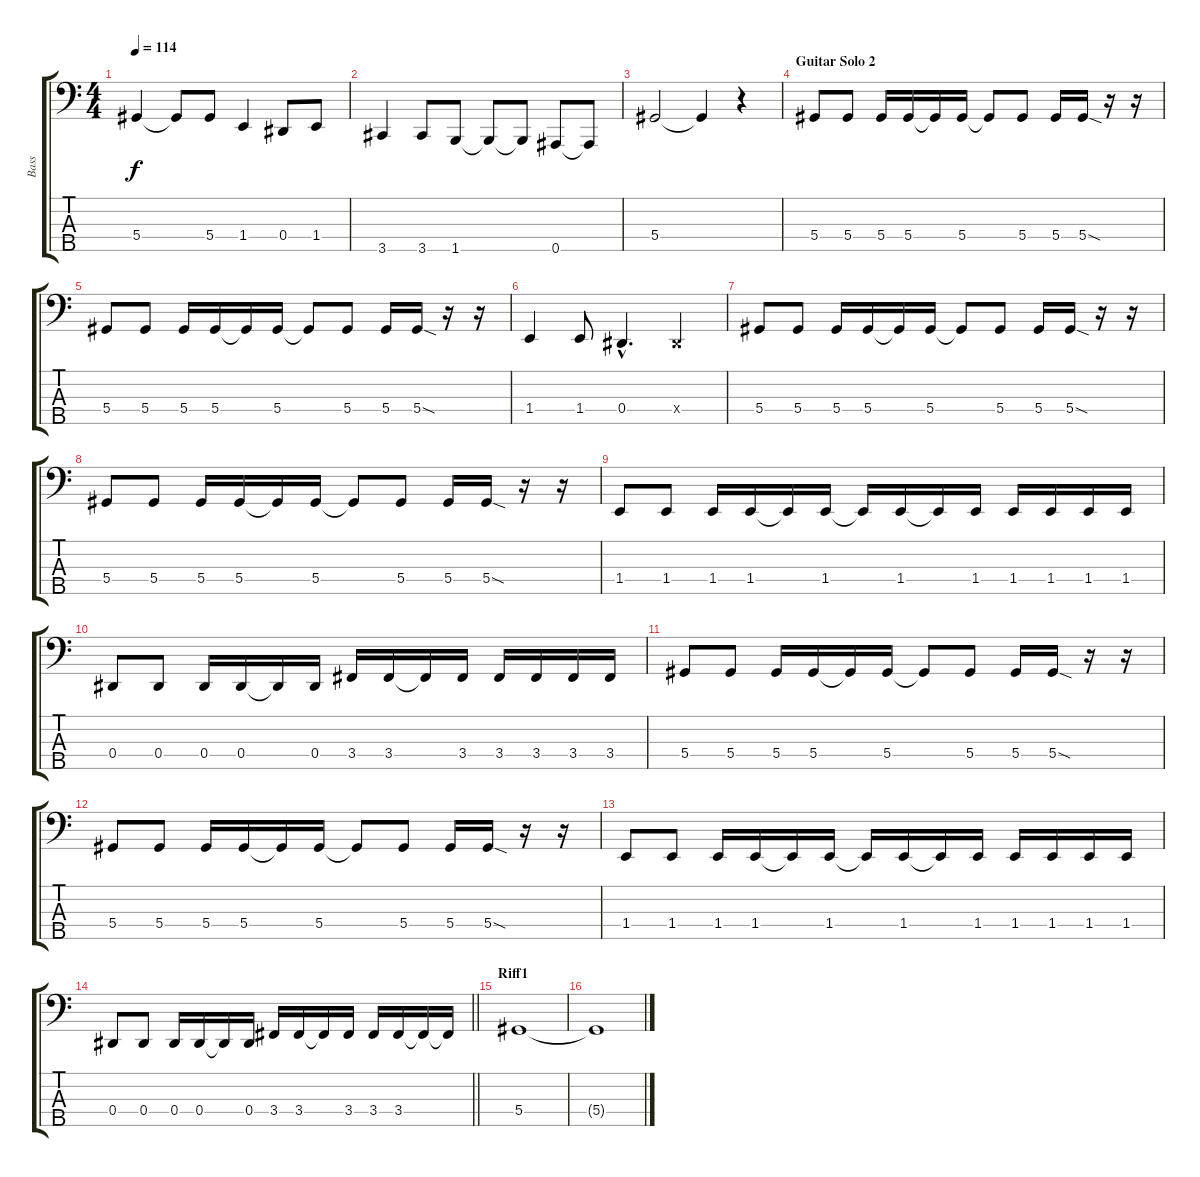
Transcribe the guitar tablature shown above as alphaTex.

\track ("Bass" "Bass") {instrument electricbassfinger}
\staff {score tabs}
\tuning (Gb2 Db2 Ab1 Eb1 Bb0) {hide}
\ts (4 4)
\tempo 114
\clef f4
\ks c
5.4.4{dy f} 5.4{t}.8 5.4.8 1.4.4 0.4.8 1.4.8 |
3.5.4 3.5.8 1.5.8 1.5{t}.8 1.5{t}.8 0.5.8 0.5{t}.8 |
5.4.2 5.4{t}.4 r.4 |
\section ("" "Guitar Solo 2")
5.4.8{balance 16} 5.4.8 5.4.16 5.4.16 5.4{t}.16 5.4.16 5.4{t}.8 5.4.8 5.4.16 5.4{sod}.16 r.16 r.16 |
5.4.8{balance 0} 5.4.8 5.4.16 5.4.16 5.4{t}.16 5.4.16 5.4{t}.8 5.4.8 5.4.16 5.4{sod}.16 r.16 r.16 |
1.4.4{balance 8} 1.4.8 0.4{hac}.4{d} 0.4{x}.4 |
5.4.8 5.4.8 5.4.16 5.4.16 5.4{t}.16 5.4.16 5.4{t}.8 5.4.8 5.4.16 5.4{sod}.16 r.16 r.16 |
5.4.8 5.4.8 5.4.16 5.4.16 5.4{t}.16 5.4.16 5.4{t}.8 5.4.8 5.4.16 5.4{sod}.16 r.16 r.16 |
1.4.8 1.4.8 1.4.16 1.4.16 1.4{t}.16 1.4.16 1.4{t}.16 1.4.16 1.4{t}.16 1.4.16 1.4.16 1.4.16 1.4.16 1.4.16 |
0.4.8 0.4.8 0.4.16 0.4.16 0.4{t}.16 0.4.16 3.4.16 3.4.16 3.4{t}.16 3.4.16 3.4.16 3.4.16 3.4.16 3.4.16 |
5.4.8 5.4.8 5.4.16 5.4.16 5.4{t}.16 5.4.16 5.4{t}.8 5.4.8 5.4.16 5.4{sod}.16 r.16 r.16 |
5.4.8 5.4.8 5.4.16 5.4.16 5.4{t}.16 5.4.16 5.4{t}.8 5.4.8 5.4.16 5.4{sod}.16 r.16 r.16 |
1.4.8 1.4.8 1.4.16 1.4.16 1.4{t}.16 1.4.16 1.4{t}.16 1.4.16 1.4{t}.16 1.4.16 1.4.16 1.4.16 1.4.16 1.4.16 |
\barLineRight lightlight
0.4.8 0.4.8 0.4.16 0.4.16 0.4{t}.16 0.4.16 3.4.16 3.4.16 3.4{t}.16 3.4.16 3.4.16 3.4.16 3.4{t}.16 3.4{t}.16 |
\section ("" "Riff1")
5.4.1 |
5.4{t}.1
